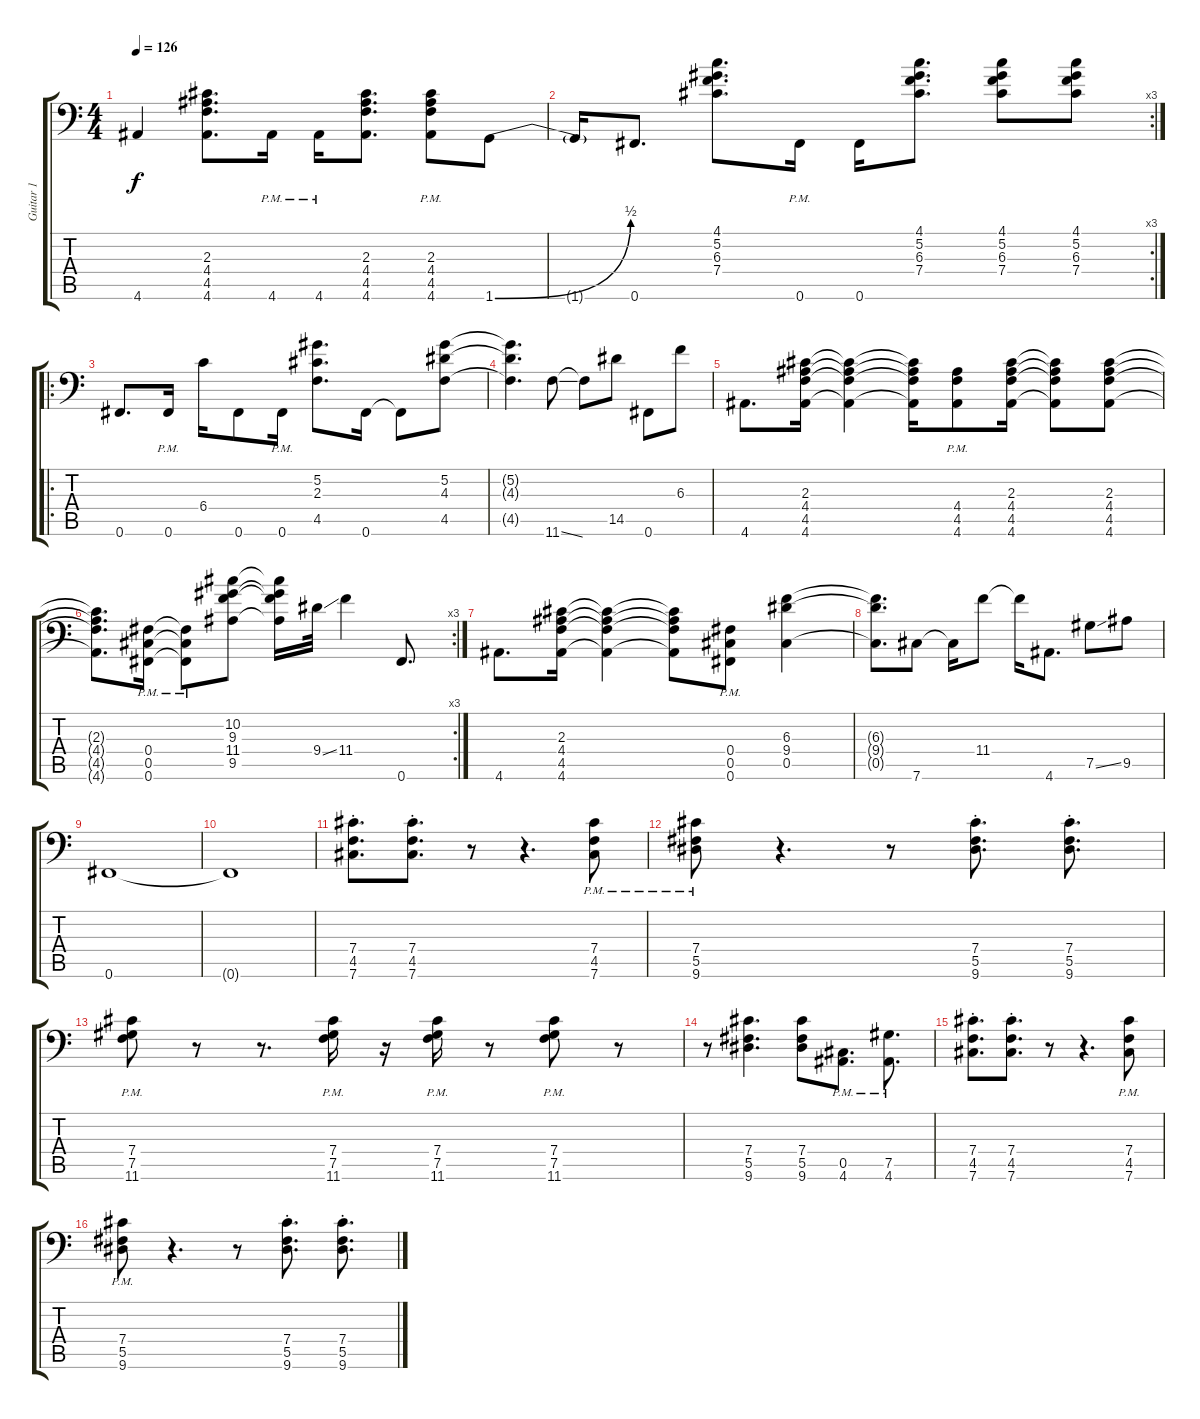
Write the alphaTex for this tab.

\track ("Guitar 1" "Guitar 1") {instrument distortionguitar}
\staff {score tabs}
\tuning (Ab3 Eb3 B2 Gb2 Db2 Gb1) {hide}
\ts (4 4)
\tempo 126
\clef f4
\ks c
4.6.4{dy f} (2.3 4.4 4.5 4.6).8{d} 4.6{pm}.16 4.6{pm}.16 (2.3 4.4 4.5 4.6).8{d} (2.3 4.4 4.5 4.6{pm}).8 1.6{be (bend 0 0 60 2)}.8 |
\rc 3
1.6{t}.16 0.6.8{d} (4.1 5.2 6.3 7.4).8{d} 0.6{pm}.16 0.6.16 (4.1 5.2 6.3 7.4).8{d} (4.1 5.2 6.3 7.4).8 (4.1 5.2 6.3 7.4).8 |
\ro
0.6.8{d} 0.6{pm}.16 6.4.16 0.6.8 0.6{pm}.16 (5.2 2.3 4.5).8{d} 0.6.16 0.6{t}.8 (5.2 4.3 4.5).8 |
(5.2{t} 4.3{t} 4.5{t}).4{d} 11.6{ss}.8 11.6{t}.8 14.5.8 0.6.8 6.3.8 |
4.6.8{d} (2.3 4.4 4.5 4.6).16 (2.3{t} 4.4{t} 4.5{t} 4.6{t}).4 (2.3{t} 4.4{t} 4.5{t} 4.6{t}).16 (4.4{pm} 4.5{pm} 4.6{pm}).8 (2.3 4.4 4.5 4.6).16 (2.3{t} 4.4{t} 4.5{t} 4.6{t}).8 (2.3 4.4 4.5 4.6).8 |
\rc 3
(2.3{t} 4.4{t} 4.5{t} 4.6{t}).8{d} (0.4{pm} 0.5{pm} 0.6{pm}).16 (0.4{pm t} 0.5{pm t} 0.6{pm t}).8 (10.2 9.3 11.4 9.5).8 (10.2{t} 9.3{t} 11.4{t} 9.5{t}).16 9.4{ss}.32 11.4.4 0.6.8{d} |
4.6.8{d} (2.3 4.4 4.5 4.6).16 (2.3{t} 4.4{t} 4.5{t} 4.6{t}).4 (2.3{t} 4.4{t} 4.5{t} 4.6{t}).8 (0.4{pm} 0.5{pm} 0.6{pm}).8 (6.3 9.4 0.5).4 |
(6.3{t} 9.4{t} 0.5{t}).8{d} 7.6.8 7.6{t}.16 11.4.8 11.4{t}.16 4.6.8{d} 7.5{ss}.8 9.5.8 |
0.6.1 |
0.6{t}.1 |
(7.4{st} 4.5{st} 7.6{st}).8{d} (7.4{st} 4.5{st} 7.6{st}).8{d} r.8 r.4{d} (7.4{pm} 4.5{pm} 7.6{pm}).8 |
(7.4{pm} 5.5{pm} 9.6{pm}).8 r.4{d} r.8 (7.4{st} 5.5{st} 9.6{st}).8{d} (7.4{st} 5.5{st} 9.6{st}).8{d} |
(7.4{pm} 7.5{pm} 11.6{pm}).8 r.8 r.8{d} (7.4{pm} 7.5{pm} 11.6{pm}).16 r.16 (7.4{pm} 7.5{pm} 11.6{pm}).16 r.8 (7.4{pm} 7.5{pm} 11.6{pm}).8 r.8 |
r.8 (7.4 5.5 9.6).4{d} (7.4 5.5 9.6).8 (0.5{pm} 4.6{pm}).8{d} (7.5{pm} 4.6{pm}).8{d} |
(7.4{st} 4.5{st} 7.6{st}).8{d} (7.4{st} 4.5{st} 7.6{st}).8{d} r.8 r.4{d} (7.4{pm} 4.5{pm} 7.6{pm}).8 |
(7.4{pm} 5.5{pm} 9.6{pm}).8 r.4{d} r.8 (7.4{st} 5.5{st} 9.6{st}).8{d} (7.4{st} 5.5{st} 9.6{st}).8{d}
